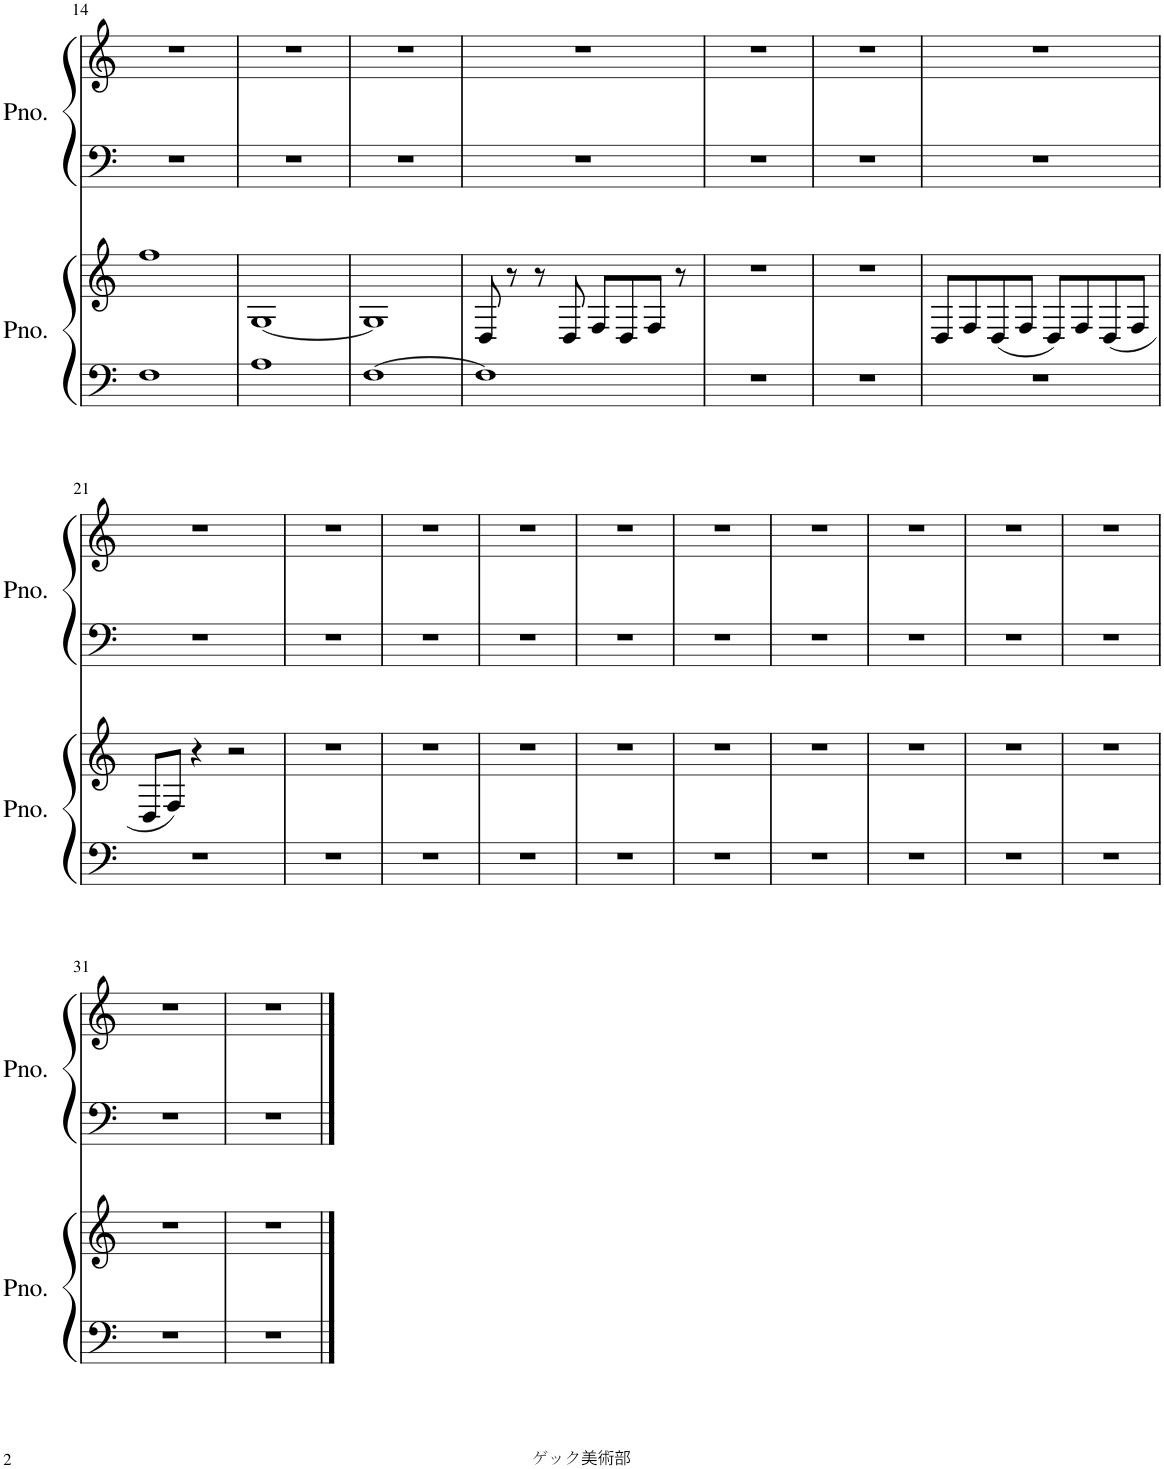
**kern	**kern	**kern	**kern
*part2	*part2	*part1	*part1
*staff4	*staff3	*staff2	*staff1
*I"Piano	*	*I"Piano	*
*I'Pno.	*	*I'Pno.	*
!!LO:PB:g=z
*clefF4	*clefG2	*clefF4	*clefG2
*k[]	*k[]	*k[]	*k[]
*M4/4	*M4/4	*M4/4	*M4/4
=14	=14	=14	=14
1F	1ff	1r	1r
=15	=15	=15	=15
1A	[1G	1r	1r
=16	=16	=16	=16
[1F	1G]	1r	1r
=17	=17	=17	=17
1F]	8D/	1r	1r
.	8r	.	.
.	8r	.	.
.	8D/	.	.
.	8F/L	.	.
.	8D/	.	.
.	8F/J	.	.
.	8r	.	.
=18	=18	=18	=18
1r	1r	1r	1r
=19	=19	=19	=19
1r	1r	1r	1r
=20	=20	=20	=20
1r	8D/L	1r	1r
.	8F/	.	.
.	(8D/	.	.
.	8F/J	.	.
.	8D/L)	.	.
.	8F/	.	.
.	(8D/	.	.
.	8F/J	.	.
!!LO:LB:g=z
=21	=21	=21	=21
1r	8D/L	1r	1r
.	8F/J)	.	.
.	4r	.	.
.	2r	.	.
=22	=22	=22	=22
1r	1r	1r	1r
=23	=23	=23	=23
1r	1r	1r	1r
=24	=24	=24	=24
1r	1r	1r	1r
=25	=25	=25	=25
1r	1r	1r	1r
=26	=26	=26	=26
1r	1r	1r	1r
=27	=27	=27	=27
1r	1r	1r	1r
=28	=28	=28	=28
1r	1r	1r	1r
=29	=29	=29	=29
1r	1r	1r	1r
=30	=30	=30	=30
1r	1r	1r	1r
!!LO:LB:g=z
=31	=31	=31	=31
1r	1r	1r	1r
=32	=32	=32	=32
1r	1r	1r	1r
==	==	==	==
*-	*-	*-	*-
